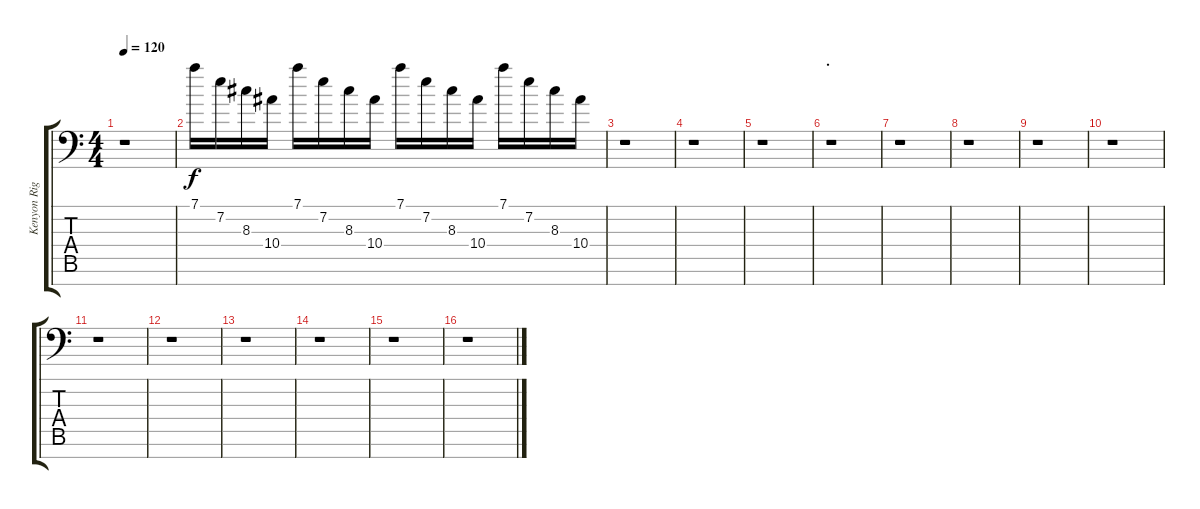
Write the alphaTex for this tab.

\track ("Kenyon Right" "Kenyon Rig") {instrument distortionguitar}
\staff {score tabs}
\tuning (D4 A3 F3 C3 G2 D2 G1) {hide}
\ts (4 4)
\tempo 120
\clef f4
\ks c
r.1{dy f} |
7.1.16 7.2.16 8.3.16 10.4.16 7.1.16 7.2.16 8.3.16 10.4.16 7.1.16 7.2.16 8.3.16 10.4.16 7.1.16 7.2.16 8.3.16 10.4.16 |
r.1 |
r.1 |
r.1 |
\section ("" ".")
r.1 |
r.1 |
r.1 |
r.1 |
r.1 |
r.1 |
r.1 |
r.1 |
r.1 |
r.1 |
r.1
